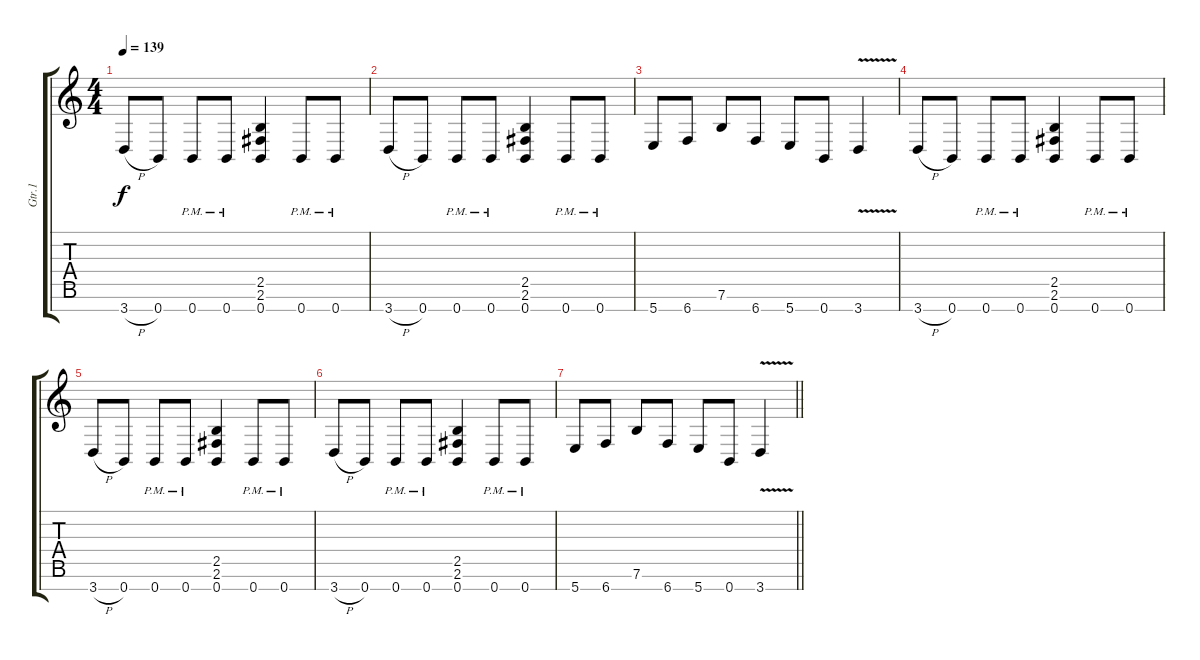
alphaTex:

\track ("Gtr.1" "Gtr.1") {instrument distortionguitar}
\staff {score tabs}
\tuning (E4 B3 G3 D3 A2 E2 B1) {hide}
\ts (4 4)
\tempo 139
\clef g2
\ks c
3.7{h}.8{dy f} 0.7.8 0.7{pm}.8 0.7{pm}.8 (2.5 2.6 0.7).4 0.7{pm}.8 0.7{pm}.8 |
3.7{h}.8 0.7.8 0.7{pm}.8 0.7{pm}.8 (2.5 2.6 0.7).4 0.7{pm}.8 0.7{pm}.8 |
5.7.8 6.7.8 7.6.8 6.7.8 5.7.8 0.7.8 3.7{v}.4 |
3.7{h}.8 0.7.8 0.7{pm}.8 0.7{pm}.8 (2.5 2.6 0.7).4 0.7{pm}.8 0.7{pm}.8 |
3.7{h}.8 0.7.8 0.7{pm}.8 0.7{pm}.8 (2.5 2.6 0.7).4 0.7{pm}.8 0.7{pm}.8 |
3.7{h}.8 0.7.8 0.7{pm}.8 0.7{pm}.8 (2.5 2.6 0.7).4 0.7{pm}.8 0.7{pm}.8 |
\barLineRight lightlight
5.7.8 6.7.8 7.6.8 6.7.8 5.7.8 0.7.8 3.7{v}.4
